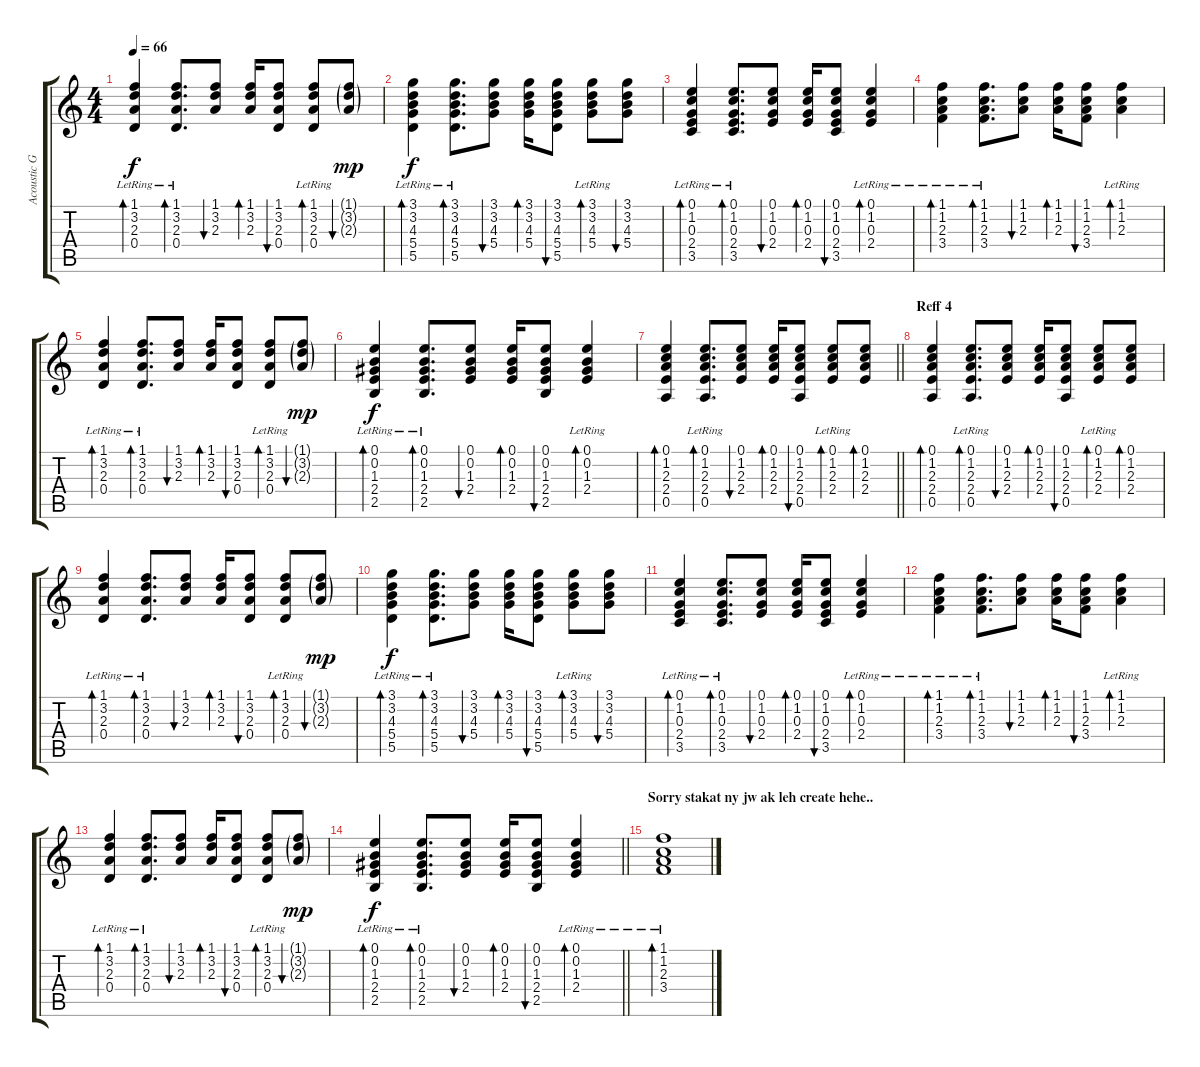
\track ("Acoustic Guitar" "Acoustic G") {instrument acousticguitarsteel}
\staff {score tabs}
\tuning (E4 B3 G3 D3 A2 E2) {hide}
\ts (4 4)
\tempo 66
\clef g2
\ks c
(1.1{lr} 3.2{lr} 2.3{lr} 0.4{lr}).4{bd 30 dy f} (1.1{lr} 3.2{lr} 2.3{lr} 0.4{lr}).8{d bd 30} (1.1 3.2 2.3).8{bu 30} (1.1 3.2 2.3).16{bd 30} (1.1 3.2 2.3 0.4).8{bu 30} (1.1{lr} 3.2{lr} 2.3{lr} 0.4).8{bd 30} (1.1{g} 3.2{g} 2.3{g}).8{bu 30 dy mp} |
(3.1{lr} 3.2{lr} 4.3{lr} 5.4{lr} 5.5).4{bd 30 dy f} (3.1{lr} 3.2{lr} 4.3{lr} 5.4{lr} 5.5).8{d bd 30} (3.1 3.2 4.3 5.4).8{bu 30} (3.1 3.2 4.3 5.4).16{bd 30} (3.1 3.2 4.3 5.4 5.5).8{bu 30} (3.1{lr} 3.2 4.3{lr} 5.4).8{bd 30} (3.1 3.2 4.3 5.4).8{bu 30} |
(0.1{lr} 1.2{lr} 0.3{lr} 2.4{lr} 3.5).4{bd 30} (0.1{lr} 1.2{lr} 0.3{lr} 2.4{lr} 3.5).8{d bd 30} (0.1 1.2 0.3 2.4).8{bu 30} (0.1 1.2 0.3 2.4).16{bd 30} (0.1 1.2 0.3 2.4 3.5).8{bu 30} (0.1{lr} 1.2 0.3{lr} 2.4).4{bd 30} |
(1.1{lr} 1.2{lr} 2.3{lr} 3.4{lr}).4{bd 30} (1.1{lr} 1.2{lr} 2.3{lr} 3.4{lr}).8{d bd 30} (1.1 1.2 2.3).8{bu 30} (1.1 1.2 2.3).16{bd 30} (1.1 1.2 2.3 3.4).8{bu 30} (1.1{lr} 1.2 2.3{lr}).4{bd 30} |
(1.1{lr} 3.2{lr} 2.3{lr} 0.4{lr}).4{bd 30} (1.1{lr} 3.2{lr} 2.3{lr} 0.4{lr}).8{d bd 30} (1.1 3.2 2.3).8{bu 30} (1.1 3.2 2.3).16{bd 30} (1.1 3.2 2.3 0.4).8{bu 30} (1.1{lr} 3.2{lr} 2.3{lr} 0.4).8{bd 30} (1.1{g} 3.2{g} 2.3{g}).8{bu 30 dy mp} |
(0.1{lr} 0.2{lr} 1.3{lr} 2.4{lr} 2.5).4{bd 30 dy f} (0.1{lr} 0.2{lr} 1.3{lr} 2.4{lr} 2.5).8{d bd 30} (0.1 0.2 1.3 2.4).8{bu 30} (0.1 0.2 1.3 2.4).16{bd 30} (0.1 0.2 1.3 2.4 2.5).8{bu 30} (0.1{lr} 0.2 1.3{lr} 2.4).4{bd 30} |
\barLineRight lightlight
(0.1 1.2 2.3 2.4 0.5).4{bd 60} (0.1 1.2 2.3 2.4 0.5{lr}).8{d bd 30} (0.1 1.2 2.3 2.4).8{bu 30} (0.1 1.2 2.3 2.4).16{bd 30} (0.1 1.2 2.3 2.4 0.5).8{bu 30} (0.1{lr} 1.2{lr} 2.3{lr} 2.4{lr}).8{bd 30} (0.1 1.2 2.3 2.4).8{bd 30} |
\section ("" "Reff 4")
(0.1 1.2 2.3 2.4 0.5).4{bd 60} (0.1 1.2 2.3 2.4 0.5{lr}).8{d bd 30} (0.1 1.2 2.3 2.4).8{bu 30} (0.1 1.2 2.3 2.4).16{bd 30} (0.1 1.2 2.3 2.4 0.5).8{bu 30} (0.1{lr} 1.2{lr} 2.3{lr} 2.4{lr}).8{bd 30} (0.1 1.2 2.3 2.4).8{bd 30} |
(1.1{lr} 3.2{lr} 2.3{lr} 0.4{lr}).4{bd 30} (1.1{lr} 3.2{lr} 2.3{lr} 0.4{lr}).8{d bd 30} (1.1 3.2 2.3).8{bu 30} (1.1 3.2 2.3).16{bd 30} (1.1 3.2 2.3 0.4).8{bu 30} (1.1{lr} 3.2{lr} 2.3{lr} 0.4).8{bd 30} (1.1{g} 3.2{g} 2.3{g}).8{bu 30 dy mp} |
(3.1{lr} 3.2{lr} 4.3{lr} 5.4{lr} 5.5).4{bd 30 dy f} (3.1{lr} 3.2{lr} 4.3{lr} 5.4{lr} 5.5).8{d bd 30} (3.1 3.2 4.3 5.4).8{bu 30} (3.1 3.2 4.3 5.4).16{bd 30} (3.1 3.2 4.3 5.4 5.5).8{bu 30} (3.1{lr} 3.2 4.3{lr} 5.4).8{bd 30} (3.1 3.2 4.3 5.4).8{bu 30} |
(0.1{lr} 1.2{lr} 0.3{lr} 2.4{lr} 3.5).4{bd 30} (0.1{lr} 1.2{lr} 0.3{lr} 2.4{lr} 3.5).8{d bd 30} (0.1 1.2 0.3 2.4).8{bu 30} (0.1 1.2 0.3 2.4).16{bd 30} (0.1 1.2 0.3 2.4 3.5).8{bu 30} (0.1{lr} 1.2 0.3{lr} 2.4).4{bd 30} |
(1.1{lr} 1.2{lr} 2.3{lr} 3.4{lr}).4{bd 30} (1.1{lr} 1.2{lr} 2.3{lr} 3.4{lr}).8{d bd 30} (1.1 1.2 2.3).8{bu 30} (1.1 1.2 2.3).16{bd 30} (1.1 1.2 2.3 3.4).8{bu 30} (1.1{lr} 1.2 2.3{lr}).4{bd 30} |
(1.1{lr} 3.2{lr} 2.3{lr} 0.4{lr}).4{bd 30} (1.1{lr} 3.2{lr} 2.3{lr} 0.4{lr}).8{d bd 30} (1.1 3.2 2.3).8{bu 30} (1.1 3.2 2.3).16{bd 30} (1.1 3.2 2.3 0.4).8{bu 30} (1.1{lr} 3.2{lr} 2.3{lr} 0.4).8{bd 30} (1.1{g} 3.2{g} 2.3{g}).8{bu 30 dy mp} |
\barLineRight lightlight
(0.1{lr} 0.2{lr} 1.3{lr} 2.4{lr} 2.5).4{bd 30 dy f} (0.1{lr} 0.2{lr} 1.3{lr} 2.4{lr} 2.5).8{d bd 30} (0.1 0.2 1.3 2.4).8{bu 30} (0.1 0.2 1.3 2.4).16{bd 30} (0.1 0.2 1.3 2.4 2.5).8{bu 30} (0.1{lr} 0.2 1.3{lr} 2.4).4{bd 30} |
\section ("" "Sorry stakat ny jw ak leh create hehe..")
(1.1 1.2 2.3 3.4{lr}).1{bd 240}
